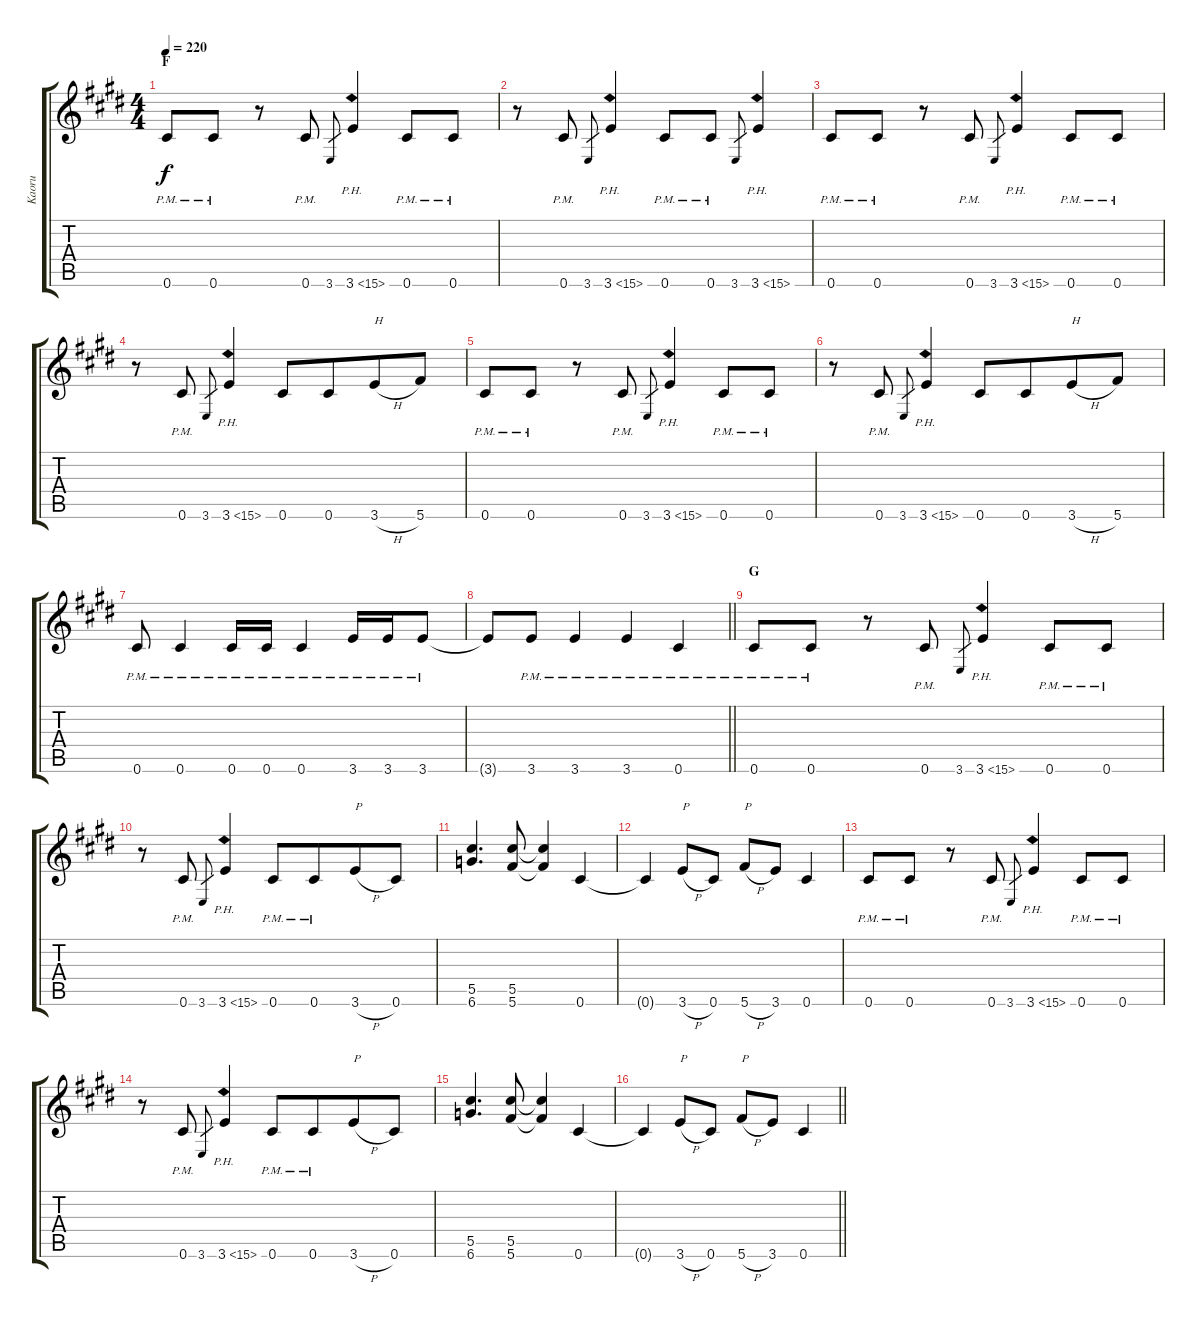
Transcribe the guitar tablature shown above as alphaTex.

\track ("Kaoru" "Kaoru") {instrument overdrivenguitar}
\staff {score tabs}
\tuning (Eb4 Bb3 Gb3 Db3 Ab2 Db2) {hide}
\ts (4 4)
\section ("" "F")
\tempo 220
\clef g2
\ks c#minor
0.6{pm}.8{ot 8vb dy f} 0.6{pm}.8{ot 8vb} r.8{ot 8vb} 0.6{pm}.8{ot 8vb} 3.6.8{gr} 3.6{ph 12}.4{ot 8vb} 0.6{pm}.8{ot 8vb} 0.6{pm}.8{ot 8vb} |
r.8{ot 8vb} 0.6{pm}.8{ot 8vb} 3.6.8{gr} 3.6{ph 12}.4{ot 8vb} 0.6{pm}.8{ot 8vb} 0.6{pm}.8{ot 8vb} 3.6.8{gr} 3.6{ph 12}.4{ot 8vb} |
0.6{pm}.8{ot 8vb} 0.6{pm}.8{ot 8vb} r.8{ot 8vb} 0.6{pm}.8{ot 8vb} 3.6.8{gr} 3.6{ph 12}.4{ot 8vb} 0.6{pm}.8{ot 8vb} 0.6{pm}.8{ot 8vb} |
r.8{ot 8vb} 0.6{pm}.8{ot 8vb} 3.6.8{gr} 3.6{ph 12}.4{ot 8vb} 0.6.8{ot 8vb} 0.6.8{ot 8vb beam merge} 3.6{h}.8{ot 8vb txt "H"} 5.6.8{ot 8vb} |
0.6{pm}.8{ot 8vb} 0.6{pm}.8{ot 8vb} r.8{ot 8vb} 0.6{pm}.8{ot 8vb} 3.6.8{gr} 3.6{ph 12}.4{ot 8vb} 0.6{pm}.8{ot 8vb} 0.6{pm}.8{ot 8vb} |
r.8{ot 8vb} 0.6{pm}.8{ot 8vb} 3.6.8{gr} 3.6{ph 12}.4{ot 8vb} 0.6.8{ot 8vb} 0.6.8{ot 8vb beam merge} 3.6{h}.8{ot 8vb txt "H"} 5.6.8{ot 8vb} |
0.6{pm}.8{ot 8vb} 0.6{pm}.4{ot 8vb} 0.6{pm}.16{ot 8vb} 0.6{pm}.16{ot 8vb} 0.6{pm}.4{ot 8vb} 3.6{pm}.16{ot 8vb} 3.6{pm}.16{ot 8vb} 3.6{pm}.8{ot 8vb} |
\barLineRight lightlight
3.6{t}.8{ot 8vb} 3.6{pm}.8{ot 8vb} 3.6{pm}.4{ot 8vb} 3.6{pm}.4{ot 8vb} 0.6{pm}.4{ot 8vb} |
\section ("" "G")
0.6{pm}.8{ot 8vb} 0.6{pm}.8{ot 8vb} r.8{ot 8vb} 0.6{pm}.8{ot 8vb} 3.6.8{gr} 3.6{ph 12}.4{ot 8vb} 0.6{pm}.8{ot 8vb} 0.6{pm}.8{ot 8vb} |
r.8{ot 8vb} 0.6{pm}.8{ot 8vb} 3.6.8{gr} 3.6{ph 12}.4{ot 8vb} 0.6{pm}.8{ot 8vb} 0.6{pm}.8{ot 8vb beam merge} 3.6{h}.8{ot 8vb txt "P"} 0.6.8{ot 8vb} |
(5.5 6.6).4{d ot 8vb} (5.5 5.6).8{ot 8vb} (5.5{t} 5.6{t}).4{ot 8vb} 0.6.4{ot 8vb} |
0.6{t}.4{ot 8vb} 3.6{h}.8{ot 8vb txt "P"} 0.6.8{ot 8vb} 5.6{h}.8{ot 8vb txt "P"} 3.6.8{ot 8vb} 0.6.4{ot 8vb} |
0.6{pm}.8{ot 8vb} 0.6{pm}.8{ot 8vb} r.8{ot 8vb} 0.6{pm}.8{ot 8vb} 3.6.8{gr} 3.6{ph 12}.4{ot 8vb} 0.6{pm}.8{ot 8vb} 0.6{pm}.8{ot 8vb} |
r.8{ot 8vb} 0.6{pm}.8{ot 8vb} 3.6.8{gr} 3.6{ph 12}.4{ot 8vb} 0.6{pm}.8{ot 8vb} 0.6{pm}.8{ot 8vb beam merge} 3.6{h}.8{ot 8vb txt "P"} 0.6.8{ot 8vb} |
(5.5 6.6).4{d ot 8vb} (5.5 5.6).8{ot 8vb} (5.5{t} 5.6{t}).4{ot 8vb} 0.6.4{ot 8vb} |
\barLineRight lightlight
0.6{t}.4{ot 8vb} 3.6{h}.8{ot 8vb txt "P"} 0.6.8{ot 8vb} 5.6{h}.8{ot 8vb txt "P"} 3.6.8{ot 8vb} 0.6.4{ot 8vb}
